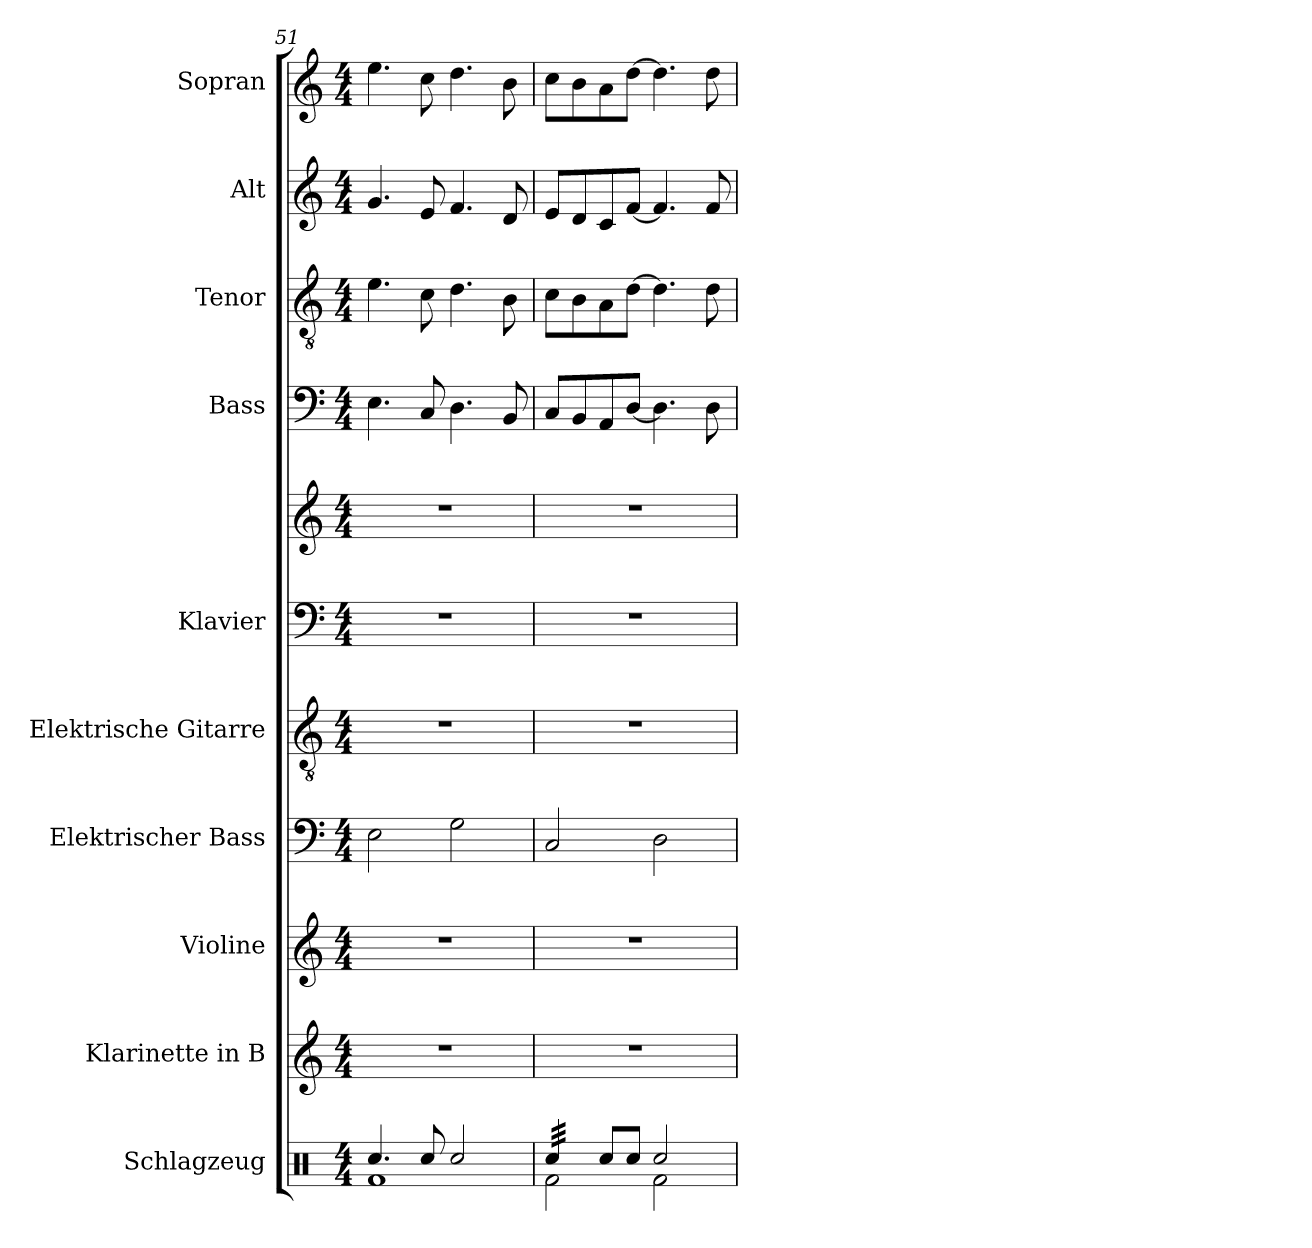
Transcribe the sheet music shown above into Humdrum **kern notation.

**kern	**kern	**kern	**kern	**kern	**kern	**kern	**kern	**kern	**kern	**kern
*part10	*part9	*part8	*part7	*part6	*part5	*part5	*part4	*part3	*part2	*part1
*staff11	*staff10	*staff9	*staff8	*staff7	*staff6	*staff5	*staff4	*staff3	*staff2	*staff1
*I"Schlagzeug	*I"Klarinette in B	*I"Violine	*I"Elektrischer Bass	*I"Elektrische Gitarre	*I"Klavier	*	*I"Bass	*I"Tenor	*I"Alt	*I"Sopran
*I'Schlgz.	*	*I'Vl.	*I'E-B.	*I'E-Git.	*I'Klav.	*	*I'B.	*I'T.	*I'A.	*I'S.
*clefX	*clefG2	*clefG2	*clefF4	*clefGv2	*clefF4	*clefG2	*clefF4	*clefGv2	*clefG2	*clefG2
*	*ITrd1c2	*	*ITrd7c12	*	*	*	*	*	*	*
*k[]	*k[b-e-]	*k[]	*k[]	*k[]	*k[]	*k[]	*k[]	*k[]	*k[]	*k[]
*M4/4	*M4/4	*M4/4	*M4/4	*M4/4	*M4/4	*M4/4	*M4/4	*M4/4	*M4/4	*M4/4
=51	=51	=51	=51	=51	=51	=51	=51	=51	=51	=51
*^	*	*	*	*	*	*	*	*	*	*
4.Rcc/	1Rf	1r	1r	2EE\	1r	1r	1r	4.E\	4.e\	4.g/	4.ee\
8Rcc/	.	.	.	.	.	.	.	8C/	8c\	8e/	8cc\
2Rcc/	.	.	.	2GG\	.	.	.	4.D\	4.d\	4.f/	4.dd\
.	.	.	.	.	.	.	.	8BB/	8B\	8d/	8b\
=52	=52	=52	=52	=52	=52	=52	=52	=52	=52	=52	=52
*tremolo	*	*	*	*	*	*	*	*	*	*	*
32Rcc/LLL	2Rf\	1r	1r	2CC/	1r	1r	1r	8C/L	8c\L	8e/L	8cc\L
32Rcc/	.	.	.	.	.	.	.	.	.	.	.
32Rcc/	.	.	.	.	.	.	.	.	.	.	.
32Rcc/	.	.	.	.	.	.	.	.	.	.	.
32Rcc/	.	.	.	.	.	.	.	8BB/	8B\	8d/	8b\
32Rcc/	.	.	.	.	.	.	.	.	.	.	.
32Rcc/	.	.	.	.	.	.	.	.	.	.	.
32Rcc/JJJ	.	.	.	.	.	.	.	.	.	.	.
*Xtremolo	*	*	*	*	*	*	*	*	*	*	*
8Rcc/L	.	.	.	.	.	.	.	8AA/	8A\	8c/	8a\
8Rcc/J	.	.	.	.	.	.	.	[8D/J	[8d\J	[8f/J	[8dd\J
2Rcc/	2Rf\	.	.	2DD\	.	.	.	4.D\]	4.d\]	4.f/]	4.dd\]
.	.	.	.	.	.	.	.	8D\	8d\	8f/	8dd\
*v	*v	*	*	*	*	*	*	*	*	*	*
=	=	=	=	=	=	=	=	=	=	=
*-	*-	*-	*-	*-	*-	*-	*-	*-	*-	*-
